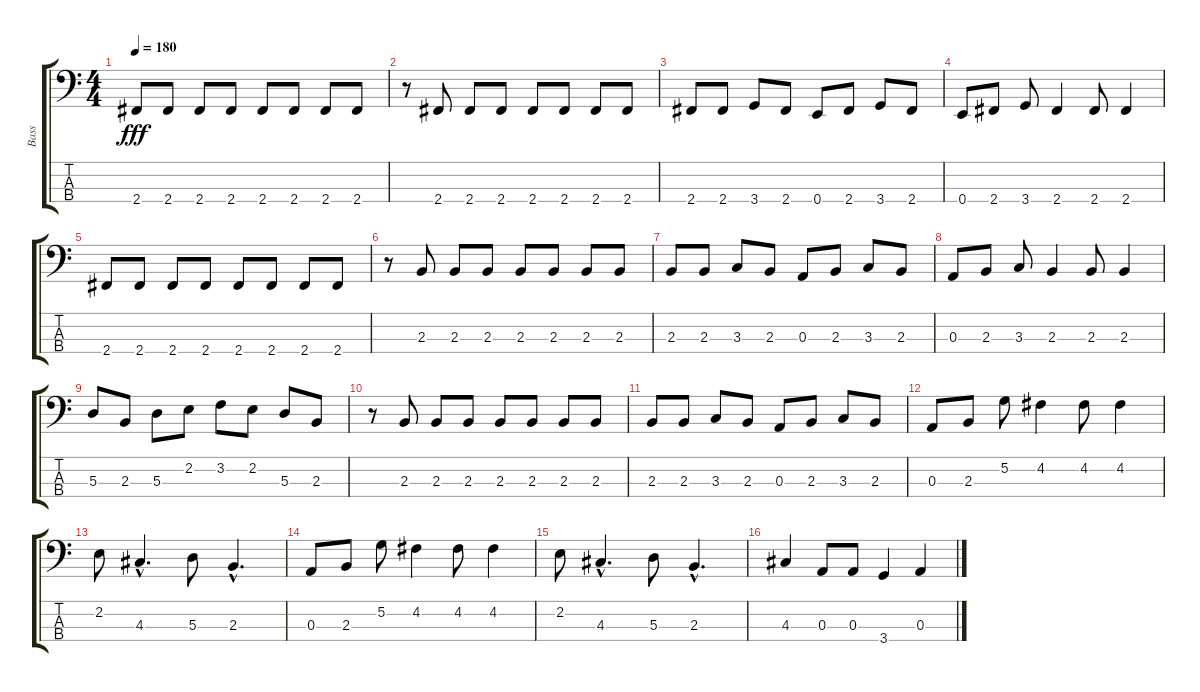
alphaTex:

\track ("Bass" "Bass") {instrument electricbassfinger}
\staff {score tabs}
\tuning (G2 D2 A1 E1) {hide}
\ts (4 4)
\tempo 180
\clef f4
\ks c
2.4.8{dy fff} 2.4.8 2.4.8 2.4.8 2.4.8 2.4.8 2.4.8 2.4.8 |
r.8 2.4.8 2.4.8 2.4.8 2.4.8 2.4.8 2.4.8 2.4.8 |
2.4.8 2.4.8 3.4.8 2.4.8 0.4.8 2.4.8 3.4.8 2.4.8 |
0.4.8 2.4.8 3.4.8 2.4.4 2.4.8 2.4.4 |
2.4.8 2.4.8 2.4.8 2.4.8 2.4.8 2.4.8 2.4.8 2.4.8 |
r.8 2.3.8 2.3.8 2.3.8 2.3.8 2.3.8 2.3.8 2.3.8 |
2.3.8 2.3.8 3.3.8 2.3.8 0.3.8 2.3.8 3.3.8 2.3.8 |
0.3.8 2.3.8 3.3.8 2.3.4 2.3.8 2.3.4 |
5.3.8 2.3.8 5.3.8 2.2.8 3.2.8 2.2.8 5.3.8 2.3.8 |
r.8 2.3.8 2.3.8 2.3.8 2.3.8 2.3.8 2.3.8 2.3.8 |
2.3.8 2.3.8 3.3.8 2.3.8 0.3.8 2.3.8 3.3.8 2.3.8 |
0.3.8 2.3.8 5.2.8 4.2.4 4.2.8 4.2.4 |
2.2.8 4.3{hac}.4{d} 5.3.8 2.3{hac}.4{d} |
0.3.8 2.3.8 5.2.8 4.2.4 4.2.8 4.2.4 |
2.2.8 4.3{hac}.4{d} 5.3.8 2.3{hac}.4{d} |
4.3.4 0.3.8 0.3.8 3.4.4 0.3.4
